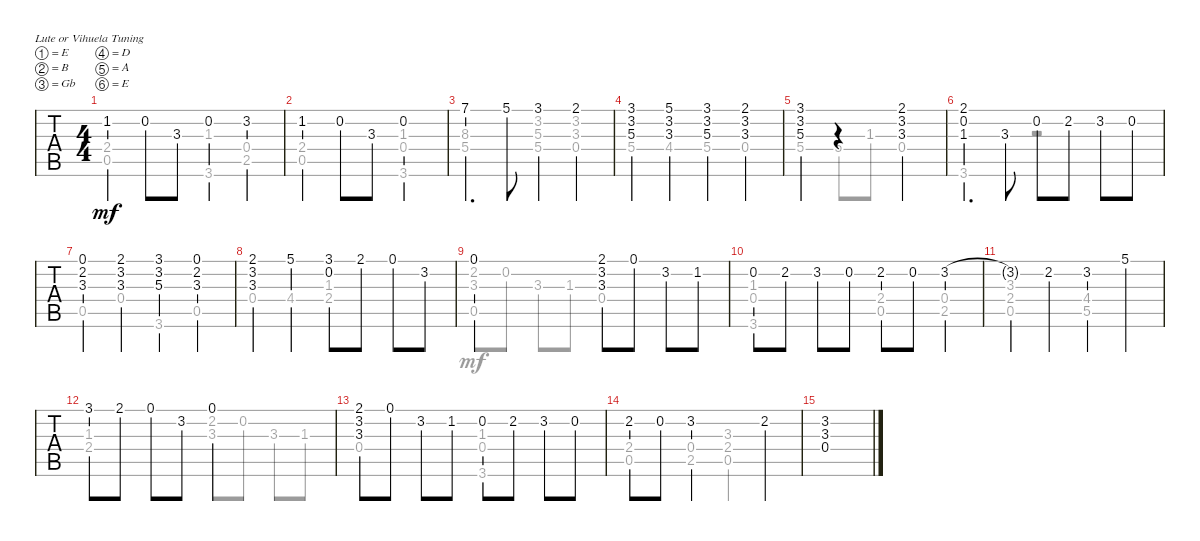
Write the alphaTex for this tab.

\bracketExtendMode groupsimilarinstruments
\singleTrackTrackNamePolicy hidden
\multiTrackTrackNamePolicy hidden
\firstSystemTrackNameOrientation horizontal
\otherSystemsTrackNameOrientation horizontal
\track ("Nylon Guitar" "Nylon Guit") {instrument acousticguitarsteel}
\staff {tabs}
\tuning (E4 B3 Gb3 D3 A2 E2)
\voice
\ts (4 4)
\tempo (120 hide)
\clef g2
\ks d
1.2.4{dy mf} 0.2.8 3.3.8 0.2.4 3.2.4 |
1.2.4 0.2.8 3.3.8 0.2.2 |
7.1.4{d} 5.1.8 3.1.4 2.1.4 |
(3.1 3.2 5.3).4 (5.1 3.2 3.3).4 (3.1 3.2 5.3).4 (2.1 3.2 3.3).4 |
(3.1 3.2 5.3).4 r.4 (2.1 3.2 3.3).2 |
(2.1 0.2 1.3).4{d} 3.3.8 0.2.8 2.2.8 3.2.8 0.2.8 |
(0.1 2.2 3.3).4 (3.3 2.1 3.2).4 (3.1 3.2 5.3).4 (0.1 2.2 3.3).4 |
(2.1 3.2 3.3).4 5.1.4 (3.1 0.2).8 2.1.8 0.1.8 3.2.8 |
0.1.2 (2.1 3.2 3.3).8 0.1.8 3.2.8 1.2.8 |
0.2.8 2.2.8 3.2.8 0.2.8 2.2.8 0.2.8 3.2.4 |
3.2{t}.4 2.2.4 3.2.4 5.1.4 |
3.1.8 2.1.8 0.1.8 3.2.8 0.1.2 |
(2.1 3.2 3.3).8 0.1.8 3.2.8 1.2.8 0.2.8 2.2.8 3.2.8 0.2.8 |
2.2.8 0.2.8 3.2.2 2.2.4 |
(3.2 3.3 0.4).1
\voice
\clef g2
\ottava regular
\simile none
\ks d
(2.4 0.5).2{dy mf} (1.3 3.6).4 (0.4 2.5).4 |
(2.4 0.5).2 (1.3 0.4 3.6).2 |
(5.4 8.3).2 (3.2 5.3 5.4).4 (3.2 3.3 0.4).4 |
5.4.4 4.4.4 5.4.4 0.4.4 |
5.4.4 5.4.8 1.3.8 0.4.2 |
3.6.2 r.2 |
0.5.4 0.4.4 3.6.4 0.5.4 |
0.4.4 4.4.4 (2.4 1.3).2 |
(2.2 3.3).8 0.2.8 3.3.8 1.3.8 0.4.2 |
(1.3 0.4 3.6).2 (0.5 2.4).4 (0.4 2.5).4 |
(2.4 3.3 0.5).2 (4.4 5.5).2 |
(2.4 1.3).2 (2.2 3.3).8 0.2.8 3.3.8 1.3.8 |
0.4.2 (1.3 0.4 3.6).2 |
(2.4 0.5).4 (0.4 2.5).4 (0.5 2.4 3.3).2 |
\voice
\clef g2
\ottava regular
\simile none
\ks d
|
|
|
|
|
|
|
|
0.5.2 |
|
|
|
|
|
